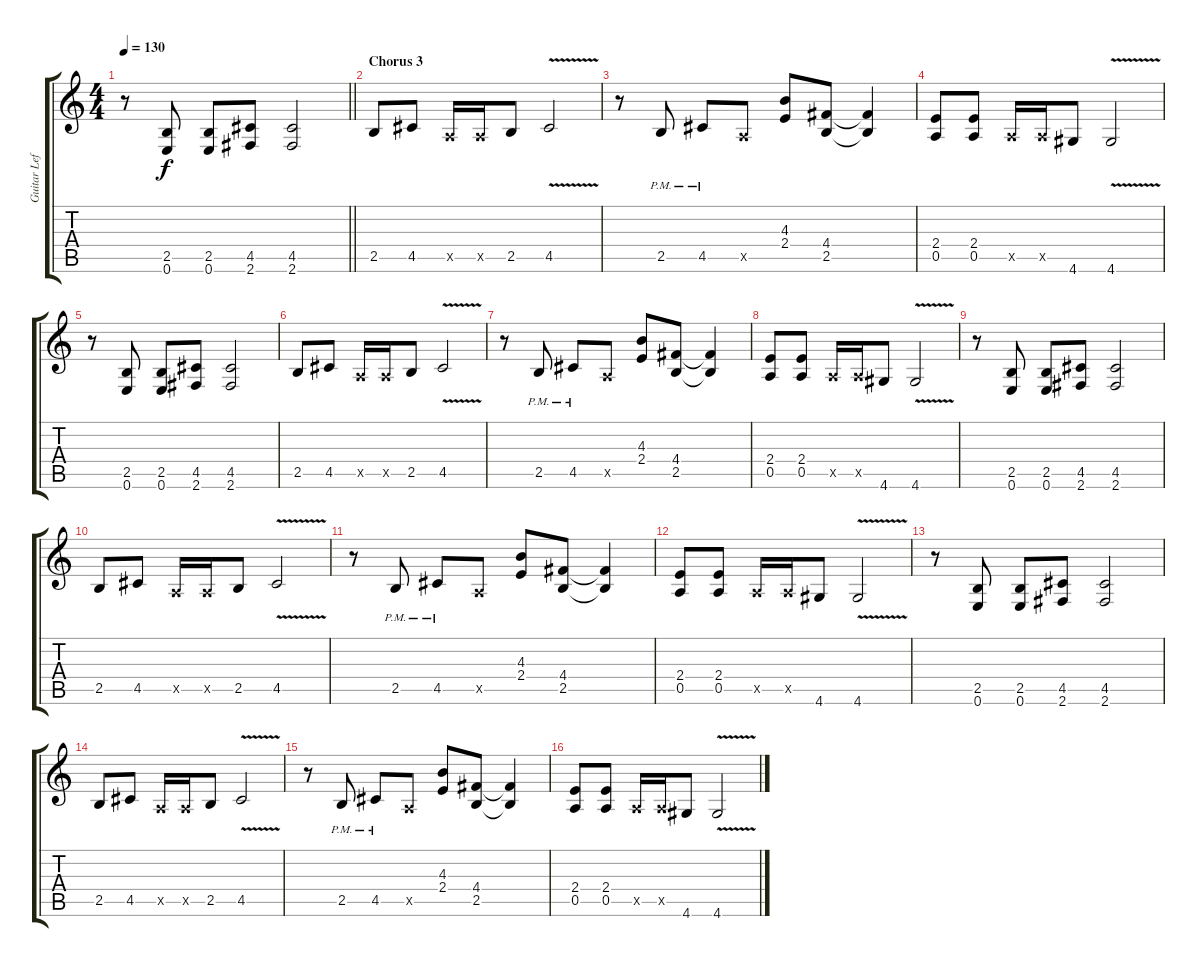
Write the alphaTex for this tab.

\track ("Guitar Left" "Guitar Lef") {instrument overdrivenguitar}
\staff {score tabs}
\tuning (E4 B3 G3 D3 A2 E2) {hide}
\ts (4 4)
\tempo 130
\clef g2
\barLineRight lightlight
\ks c
r.8{dy f} (2.5 0.6).8 (2.5 0.6).8 (4.5 2.6).8 (4.5 2.6).2 |
\section ("" "Chorus 3")
2.5.8 4.5.8 0.5{x}.16 0.5{x}.16 2.5.8 4.5{v}.2 |
r.8 2.5{pm}.8 4.5{pm}.8 0.5{x}.8 (4.3 2.4).8 (4.4 2.5).8 (4.4{t} 2.5{t}).4 |
(2.4 0.5).8 (2.4 0.5).8 0.5{x}.16 0.5{x}.16 4.6.8 4.6{v}.2 |
r.8 (2.5 0.6).8 (2.5 0.6).8 (4.5 2.6).8 (4.5 2.6).2 |
2.5.8 4.5.8 0.5{x}.16 0.5{x}.16 2.5.8 4.5{v}.2 |
r.8 2.5{pm}.8 4.5{pm}.8 0.5{x}.8 (4.3 2.4).8 (4.4 2.5).8 (4.4{t} 2.5{t}).4 |
(2.4 0.5).8 (2.4 0.5).8 0.5{x}.16 0.5{x}.16 4.6.8 4.6{v}.2 |
r.8 (2.5 0.6).8 (2.5 0.6).8 (4.5 2.6).8 (4.5 2.6).2 |
2.5.8 4.5.8 0.5{x}.16 0.5{x}.16 2.5.8 4.5{v}.2 |
r.8 2.5{pm}.8 4.5{pm}.8 0.5{x}.8 (4.3 2.4).8 (4.4 2.5).8 (4.4{t} 2.5{t}).4 |
(2.4 0.5).8 (2.4 0.5).8 0.5{x}.16 0.5{x}.16 4.6.8 4.6{v}.2 |
r.8 (2.5 0.6).8 (2.5 0.6).8 (4.5 2.6).8 (4.5 2.6).2 |
2.5.8 4.5.8 0.5{x}.16 0.5{x}.16 2.5.8 4.5{v}.2 |
r.8 2.5{pm}.8 4.5{pm}.8 0.5{x}.8 (4.3 2.4).8 (4.4 2.5).8 (4.4{t} 2.5{t}).4 |
(2.4 0.5).8 (2.4 0.5).8 0.5{x}.16 0.5{x}.16 4.6.8 4.6{v}.2
